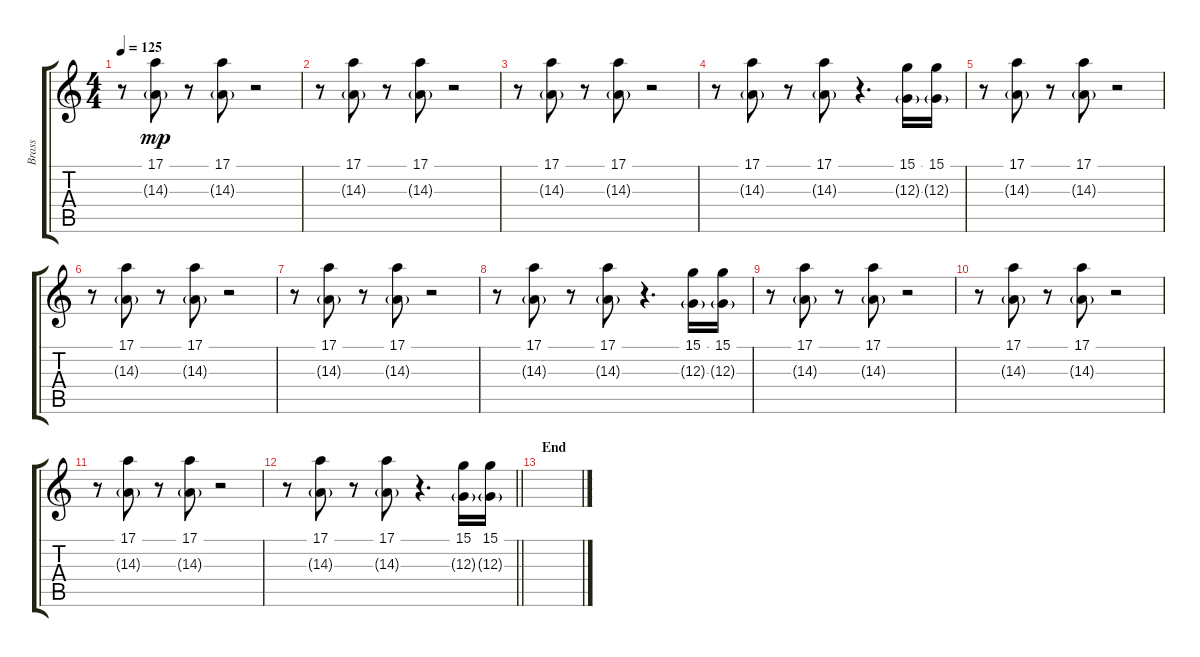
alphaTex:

\track ("Brass" "Brass") {instrument synthbrass1}
\staff {score tabs}
\tuning (E4 B3 G3 D3 A2 E2) {hide}
\ts (4 4)
\tempo 125
\clef g2
\ks c
r.8{dy mp} (17.1 14.3{g}).8 r.8 (17.1 14.3{g}).8 r.2 |
r.8 (17.1 14.3{g}).8 r.8 (17.1 14.3{g}).8 r.2 |
r.8 (17.1 14.3{g}).8 r.8 (17.1 14.3{g}).8 r.2 |
r.8 (17.1 14.3{g}).8 r.8 (17.1 14.3{g}).8 r.4{d} (15.1 12.3{g}).16 (15.1 12.3{g}).16 |
r.8 (17.1 14.3{g}).8 r.8 (17.1 14.3{g}).8 r.2 |
r.8 (17.1 14.3{g}).8 r.8 (17.1 14.3{g}).8 r.2 |
r.8 (17.1 14.3{g}).8 r.8 (17.1 14.3{g}).8 r.2 |
r.8 (17.1 14.3{g}).8 r.8 (17.1 14.3{g}).8 r.4{d} (15.1 12.3{g}).16 (15.1 12.3{g}).16 |
r.8 (17.1 14.3{g}).8 r.8 (17.1 14.3{g}).8 r.2 |
r.8 (17.1 14.3{g}).8 r.8 (17.1 14.3{g}).8 r.2 |
r.8 (17.1 14.3{g}).8 r.8 (17.1 14.3{g}).8 r.2 |
\barLineRight lightlight
r.8 (17.1 14.3{g}).8 r.8 (17.1 14.3{g}).8 r.4{d} (15.1 12.3{g}).16 (15.1 12.3{g}).16 |
\section ("" "End")
